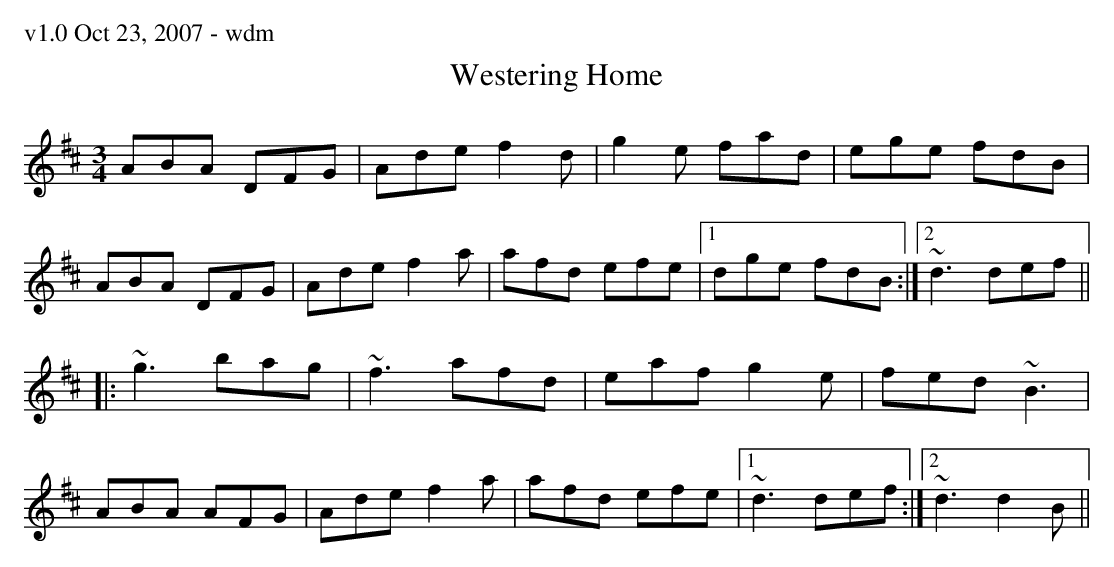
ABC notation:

X:1
T:Westering Home
M:3/4
L:1/8
K:D
ABA DFG | Ade f2d | g2e fad | ege fdB |
ABA DFG | Ade f2a | afd efe |1 dge fdB :|2 ~d3 def ||
|: ~g3 bag | ~f3 afd | eaf g2e | fed ~B3 |
ABA AFG | Ade f2a | afd efe |1 ~d3 def :|2 ~d3 d2B ||
